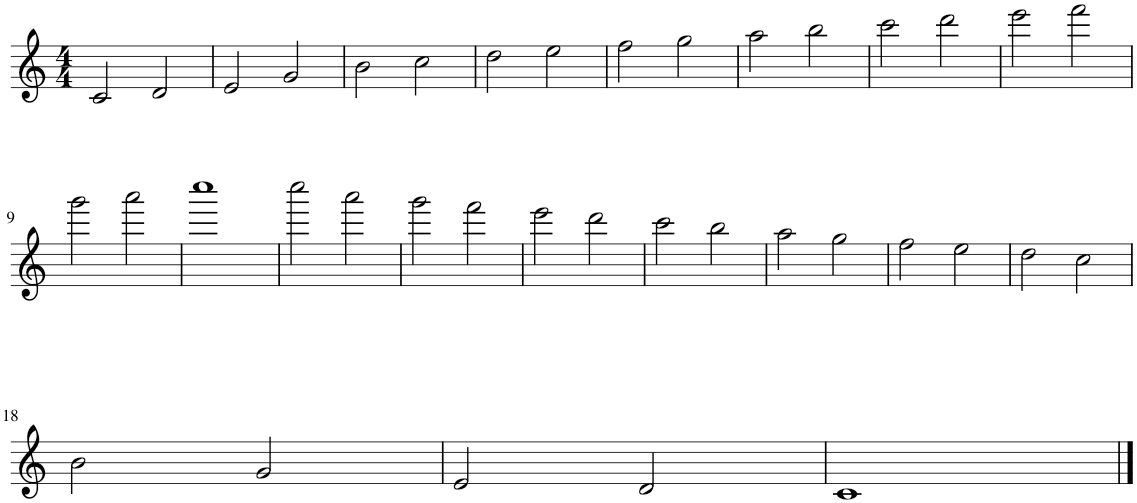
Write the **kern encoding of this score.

**kern
*part1
*staff1
*I"Harmonica
*I'Harm.
*clefG2
*k[]
*M4/4
=1
2c/
2d/
=2
2e/
2g/
=3
2b\
2cc\
=4
2dd\
2ee\
=5
2ff\
2gg\
=6
2aa\
2bb\
=7
2ccc\
2ddd\
=8
2eee\
2fff\
!!LO:LB:g=z
=9
2ggg\
2aaa\
=10
1cccc
=11
2cccc\
2aaa\
=12
2ggg\
2fff\
=13
2eee\
2ddd\
=14
2ccc\
2bb\
=15
2aa\
2gg\
=16
2ff\
2ee\
=17
2dd\
2cc\
!!LO:LB:g=z
=18
2b\
2g/
=19
2e/
2d/
=20
1c
==
*-
